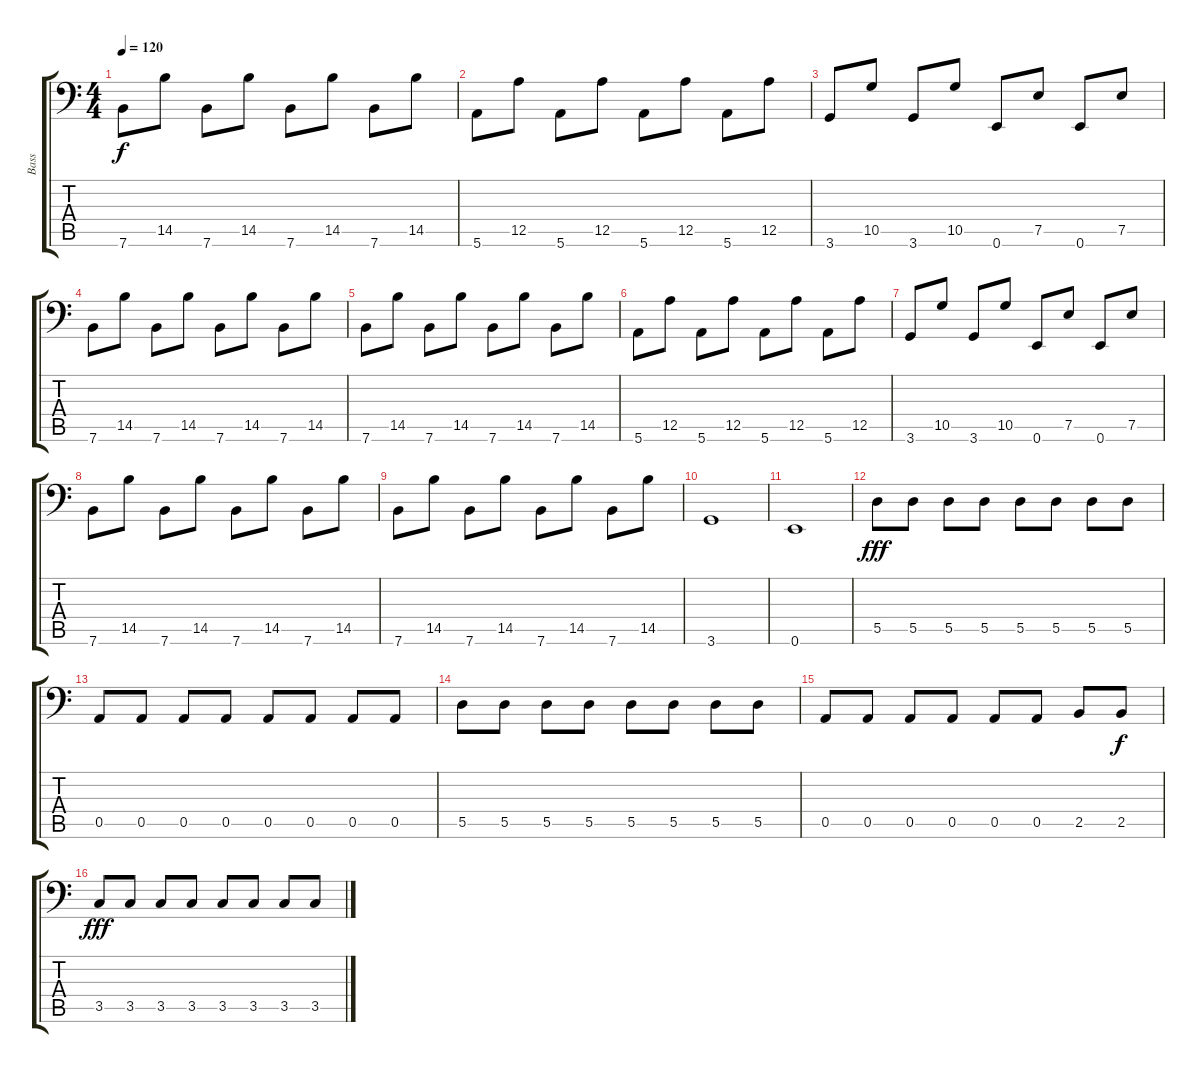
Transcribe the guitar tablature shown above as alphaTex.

\track ("Bass" "Bass") {instrument electricbasspick}
\staff {score tabs}
\tuning (E4 B3 G3 D3 A1 E1) {hide}
\ts (4 4)
\tempo 120
\clef f4
\ks c
7.6.8{dy f} 14.5.8 7.6.8 14.5.8 7.6.8 14.5.8 7.6.8 14.5.8 |
5.6.8 12.5.8 5.6.8 12.5.8 5.6.8 12.5.8 5.6.8 12.5.8 |
3.6.8 10.5.8 3.6.8 10.5.8 0.6.8 7.5.8 0.6.8 7.5.8 |
7.6.8 14.5.8 7.6.8 14.5.8 7.6.8 14.5.8 7.6.8 14.5.8 |
7.6.8 14.5.8 7.6.8 14.5.8 7.6.8 14.5.8 7.6.8 14.5.8 |
5.6.8 12.5.8 5.6.8 12.5.8 5.6.8 12.5.8 5.6.8 12.5.8 |
3.6.8 10.5.8 3.6.8 10.5.8 0.6.8 7.5.8 0.6.8 7.5.8 |
7.6.8{instrument lead8bassandlead} 14.5.8 7.6.8 14.5.8 7.6.8 14.5.8 7.6.8 14.5.8 |
7.6.8 14.5.8 7.6.8 14.5.8 7.6.8 14.5.8 7.6.8 14.5.8 |
3.6.1 |
0.6.1 |
5.5.8{dy fff instrument lead8bassandlead} 5.5.8 5.5.8 5.5.8 5.5.8 5.5.8 5.5.8 5.5.8 |
0.5.8 0.5.8 0.5.8 0.5.8 0.5.8 0.5.8 0.5.8 0.5.8 |
5.5.8 5.5.8 5.5.8 5.5.8 5.5.8 5.5.8 5.5.8 5.5.8 |
0.5.8 0.5.8 0.5.8 0.5.8 0.5.8 0.5.8 2.5.8 2.5.8{dy f} |
3.5.8{dy fff} 3.5.8 3.5.8 3.5.8 3.5.8 3.5.8 3.5.8 3.5.8
